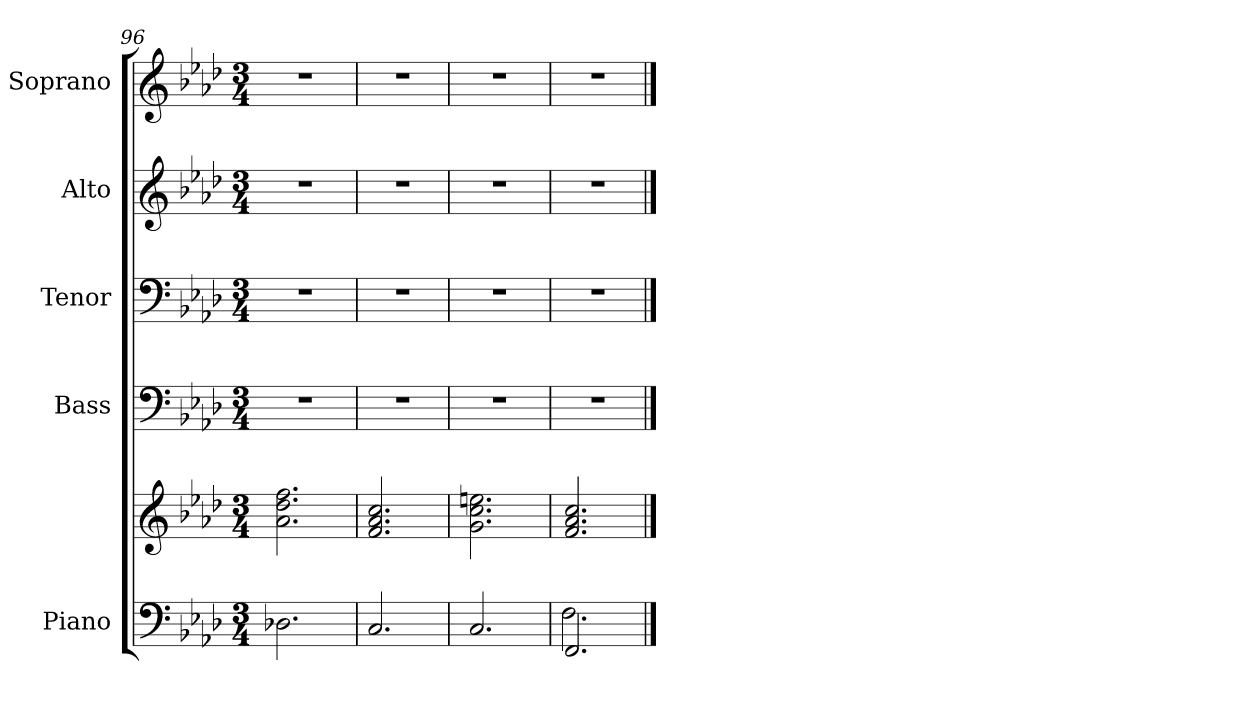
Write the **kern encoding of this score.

**kern	**kern	**kern	**kern	**kern	**kern
*part5	*part5	*part4	*part3	*part2	*part1
*staff6	*staff5	*staff4	*staff3	*staff2	*staff1
*I"Piano	*	*I"Bass	*I"Tenor	*I"Alto	*I"Soprano
*I'Pno.	*	*I'B.	*I'T.	*I'A.	*I'S.
*clefF4	*clefG2	*clefF4	*clefF4	*clefG2	*clefG2
*k[b-e-a-d-]	*k[b-e-a-d-]	*k[b-e-a-d-]	*k[b-e-a-d-]	*k[b-e-a-d-]	*k[b-e-a-d-]
*A-:	*A-:	*A-:	*A-:	*A-:	*A-:
*M3/4	*M3/4	*M3/4	*M3/4	*M3/4	*M3/4
=96	=96	=96	=96	=96	=96
!	!	!LO:N:vis=1	!LO:N:vis=1	!LO:N:vis=1	!LO:N:vis=1
2.D-Xi\	2.a-i\ 2.dd-i 2.ffi	2.r	2.r	2.r	2.r
!!LO:PB:g=z
=97	=97	=97	=97	=97	=97
!	!	!LO:N:vis=1	!LO:N:vis=1	!LO:N:vis=1	!LO:N:vis=1
2.Ci/	2.fi/ 2.a-i 2.cci	2.r	2.r	2.r	2.r
=98	=98	=98	=98	=98	=98
!	!	!LO:N:vis=1	!LO:N:vis=1	!LO:N:vis=1	!LO:N:vis=1
2.Ci/	2.gi\ 2.cci 2.eeni	2.r	2.r	2.r	2.r
=99	=99	=99	=99	=99	=99
*^	*	*	*	*	*
!	!	!	!LO:N:vis=1	!LO:N:vis=1	!LO:N:vis=1	!LO:N:vis=1
2.FFi/	2.Fi\	2.fi/ 2.a-i 2.cci	2.r	2.r	2.r	2.r
*v	*v	*	*	*	*	*
==	==	==	==	==	==
*-	*-	*-	*-	*-	*-
